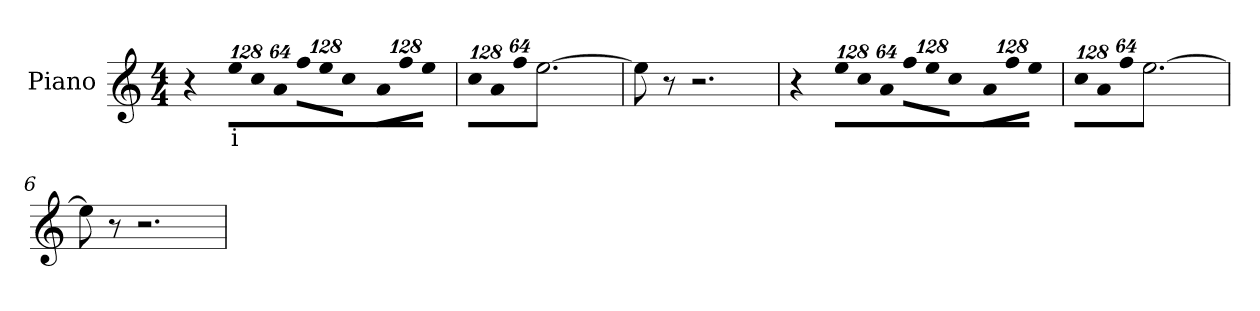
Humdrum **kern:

**kern	**text	**text	**text
*part1	*part1	*part1	*part1
*staff1	*staff1	*staff1	*staff1
*I"Piano	*	*	*
*I'Pno.	*	*	*
!!LO:PB:g=z
*clefG2	*	*	*
*k[]	*	*	*
*C:	*	*	*
*M4/4	*	*	*
=1	=1	=1	=1
!	!LO:LY:b:color=#000000	!LO:LY:b:color=#000000	!LO:LY:b:color=#000000
4r	Am	Pedal: C#major	\!!Key of isolated melody well defined but juxtaposed against dissonant nonfunctional harmonies-
*Xbrackettup	*	*	*
!LO:N:vis=8	!	!	!
!	!LO:LY:b:color=#000000	!	!
1024%85eei\L	i	.	.
!LO:N:vis=8	!	!	!
1024%85cci\	.	.	.
!LO:N:vis=8	!	!	!
512%43ai\J	.	.	.
!LO:N:vis=8	!	!	!
1024%85ffi\L	.	.	.
!LO:N:vis=8	!	!	!
1024%85eei\	.	.	.
!LO:N:vis=8	!	!	!
512%43cci\J	.	.	.
!LO:N:vis=8	!	!	!
1024%85ai\L	.	.	.
!LO:N:vis=8	!	!	!
1024%85ffi\	.	.	.
!LO:N:vis=8	!	!	!
512%43eei\J	.	.	.
=2	=2	=2	=2
!LO:N:vis=8	!	!	!
1024%85cci\L	.	.	.
!LO:N:vis=8	!	!	!
1024%85ai\	.	.	.
!LO:N:vis=8	!	!	!
512%43ffi\J	.	.	.
[>2.eei\	.	.	.
!!LO:LB:g=z
=3	=3	=3	=3
8eei\]	.	.	.
8r	.	.	.
!	!LO:LY:b:color=#000000	!	!
2.r	Pedal: C§aug	.	.
=4	=4	=4	=4
4r	.	.	.
!LO:N:vis=8	!	!	!
1024%85eei\L	.	.	.
!LO:N:vis=8	!	!	!
1024%85cci\	.	.	.
!LO:N:vis=8	!	!	!
512%43ai\J	.	.	.
!LO:N:vis=8	!	!	!
1024%85ffi\L	.	.	.
!LO:N:vis=8	!	!	!
1024%85eei\	.	.	.
!LO:N:vis=8	!	!	!
512%43cci\J	.	.	.
!LO:N:vis=8	!	!	!
1024%85ai\L	.	.	.
!LO:N:vis=8	!	!	!
1024%85ffi\	.	.	.
!LO:N:vis=8	!	!	!
512%43eei\J	.	.	.
=5	=5	=5	=5
!LO:N:vis=8	!	!	!
1024%85cci\L	.	.	.
!LO:N:vis=8	!	!	!
1024%85ai\	.	.	.
!LO:N:vis=8	!	!	!
512%43ffi\J	.	.	.
[>2.eei\	.	.	.
=6	=6	=6	=6
8eei\]	.	.	.
8r	.	.	.
!	!LO:LY:b:color=#000000	!	!
2.r	;;	.	.
=	=	=	=
*-	*-	*-	*-
